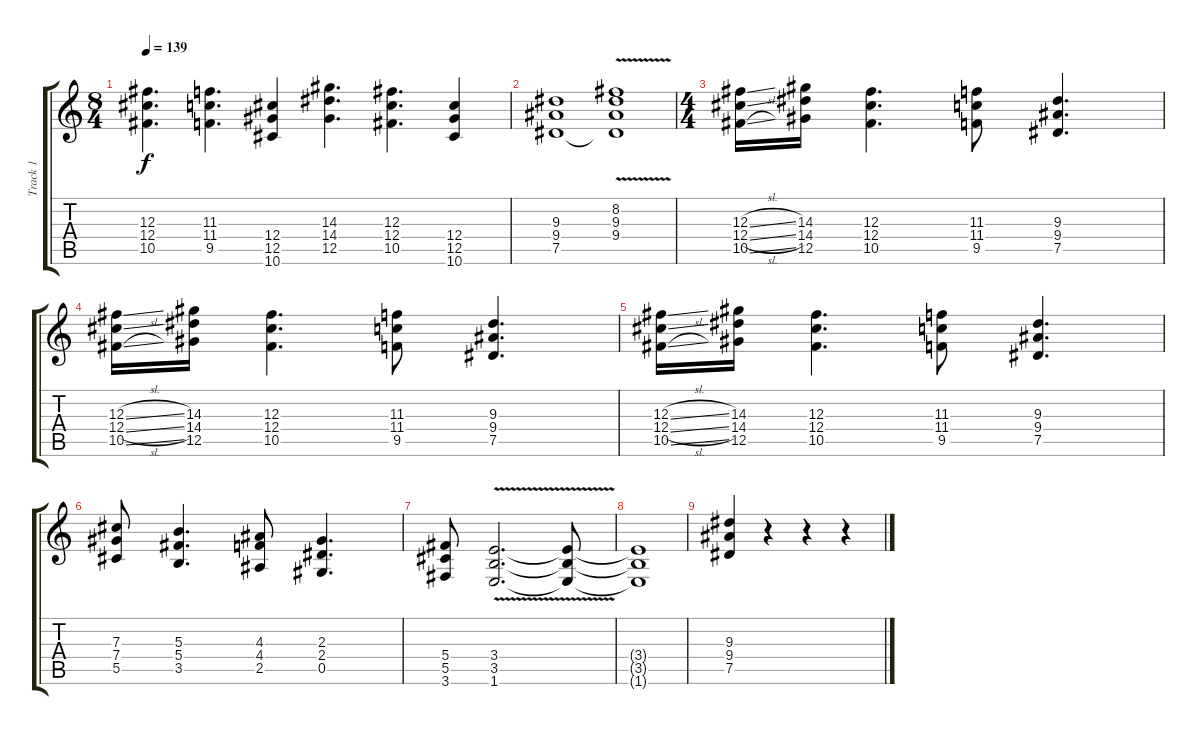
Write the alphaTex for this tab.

\track ("Track 1" "Track 1") {instrument distortionguitar}
\staff {score tabs}
\tuning (Eb4 Bb3 Gb3 Db3 Ab2 Eb2) {hide}
\ts (8 4)
\tempo 139
\clef g2
\ks c
(12.3 12.4 10.5).4{d dy f} (11.3 11.4 9.5).4{d} (12.4 12.5 10.6).4 (14.3 14.4 12.5).4{d} (12.3 12.4 10.5).4{d} (12.4 12.5 10.6).4 |
(9.3 9.4 7.5).1 (8.2 9.3 9.4{v} 7.5{t}).1 |
\ts (4 4)
(12.3{sl} 12.4{sl} 10.5{sl}).16 (14.3 14.4 12.5).16 (12.3 12.4 10.5).4{d} (11.3 11.4 9.5).8 (9.3 9.4 7.5).4{d} |
(12.3{sl} 12.4{sl} 10.5{sl}).16 (14.3 14.4 12.5).16 (12.3 12.4 10.5).4{d} (11.3 11.4 9.5).8 (9.3 9.4 7.5).4{d} |
(12.3{sl} 12.4{sl} 10.5{sl}).16 (14.3 14.4 12.5).16 (12.3 12.4 10.5).4{d} (11.3 11.4 9.5).8 (9.3 9.4 7.5).4{d} |
(7.3 7.4 5.5).8 (5.3 5.4 3.5).4{d} (4.3 4.4 2.5).8 (2.3 2.4 0.5).4{d} |
(5.4 5.5 3.6).8 (3.4{v} 3.5 1.6).2{d} (3.4{t} 3.5{t} 1.6{t}).8 |
(3.4{t} 3.5{t} 1.6{t}).1 |
(9.3 9.4 7.5).4 r.4 r.4 r.4
